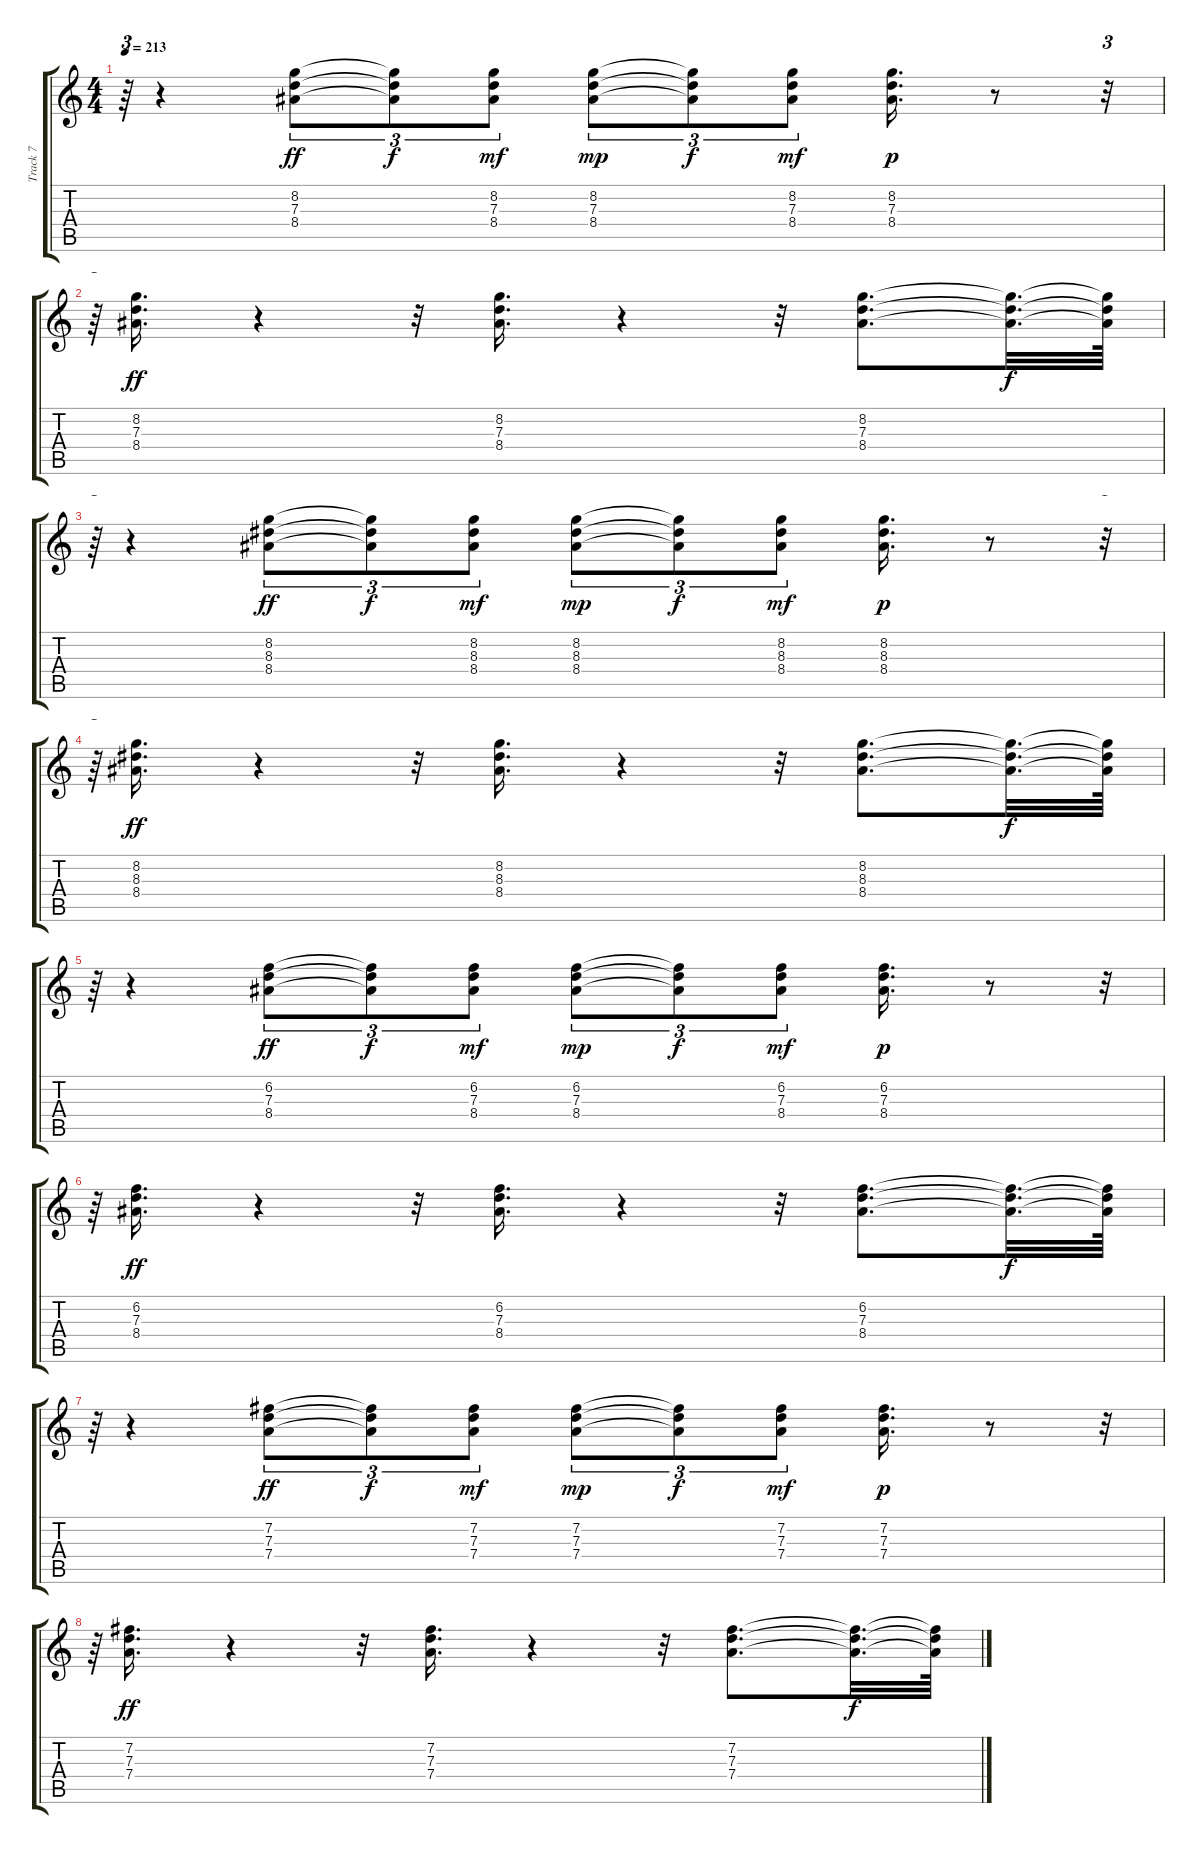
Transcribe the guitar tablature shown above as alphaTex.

\track ("Track 7" "Track 7") {instrument electricguitarjazz}
\staff {score tabs}
\tuning (E4 B3 G3 D3 A2 E2) {hide}
\ts (4 4)
\tempo 213
\clef g2
\ks c
r.64{tu (3 2) dy f} r.4 (8.2 7.3 8.4).8{tu (3 2) dy ff} (8.2{t} 7.3{t} 8.4{t}).8{tu (3 2) dy f} (8.2 7.3 8.4).8{tu (3 2) dy mf} (8.2 7.3 8.4).8{tu (3 2) dy mp} (8.2{t} 7.3{t} 8.4{t}).8{tu (3 2) dy f} (8.2 7.3 8.4).8{tu (3 2) dy mf} (8.2 7.3 8.4).16{d dy p} r.8 r.32{tu (3 2)} |
r.64{tu (3 2)} (8.2 7.3 8.4).16{d dy ff} r.4 r.32 (8.2 7.3 8.4).16{d} r.4 r.32 (8.2 7.3 8.4).8{d} (8.2{t} 7.3{t} 8.4{t}).32{d dy f} (8.2{t} 7.3{t} 8.4{t}).64 |
r.64{tu (3 2)} r.4 (8.2 8.3 8.4).8{tu (3 2) dy ff} (8.2{t} 8.3{t} 8.4{t}).8{tu (3 2) dy f} (8.2 8.3 8.4).8{tu (3 2) dy mf} (8.2 8.3 8.4).8{tu (3 2) dy mp} (8.2{t} 8.3{t} 8.4{t}).8{tu (3 2) dy f} (8.2 8.3 8.4).8{tu (3 2) dy mf} (8.2 8.3 8.4).16{d dy p} r.8 r.32{tu (3 2)} |
r.64{tu (3 2)} (8.2 8.3 8.4).16{d dy ff} r.4 r.32 (8.2 8.3 8.4).16{d} r.4 r.32 (8.2 8.3 8.4).8{d} (8.2{t} 8.3{t} 8.4{t}).32{d dy f} (8.2{t} 8.3{t} 8.4{t}).64 |
r.64{tu (3 2)} r.4 (6.2 7.3 8.4).8{tu (3 2) dy ff} (6.2{t} 7.3{t} 8.4{t}).8{tu (3 2) dy f} (6.2 7.3 8.4).8{tu (3 2) dy mf} (6.2 7.3 8.4).8{tu (3 2) dy mp} (6.2{t} 7.3{t} 8.4{t}).8{tu (3 2) dy f} (6.2 7.3 8.4).8{tu (3 2) dy mf} (6.2 7.3 8.4).16{d dy p} r.8 r.32{tu (3 2)} |
r.64{tu (3 2)} (6.2 7.3 8.4).16{d dy ff} r.4 r.32 (6.2 7.3 8.4).16{d} r.4 r.32 (6.2 7.3 8.4).8{d} (6.2{t} 7.3{t} 8.4{t}).32{d dy f} (6.2{t} 7.3{t} 8.4{t}).64 |
r.64{tu (3 2)} r.4 (7.2 7.3 7.4).8{tu (3 2) dy ff} (7.2{t} 7.3{t} 7.4{t}).8{tu (3 2) dy f} (7.2 7.3 7.4).8{tu (3 2) dy mf} (7.2 7.3 7.4).8{tu (3 2) dy mp} (7.2{t} 7.3{t} 7.4{t}).8{tu (3 2) dy f} (7.2 7.3 7.4).8{tu (3 2) dy mf} (7.2 7.3 7.4).16{d dy p} r.8 r.32{tu (3 2)} |
r.64{tu (3 2)} (7.2 7.3 7.4).16{d dy ff} r.4 r.32 (7.2 7.3 7.4).16{d} r.4 r.32 (7.2 7.3 7.4).8{d} (7.2{t} 7.3{t} 7.4{t}).32{d dy f} (7.2{t} 7.3{t} 7.4{t}).64
